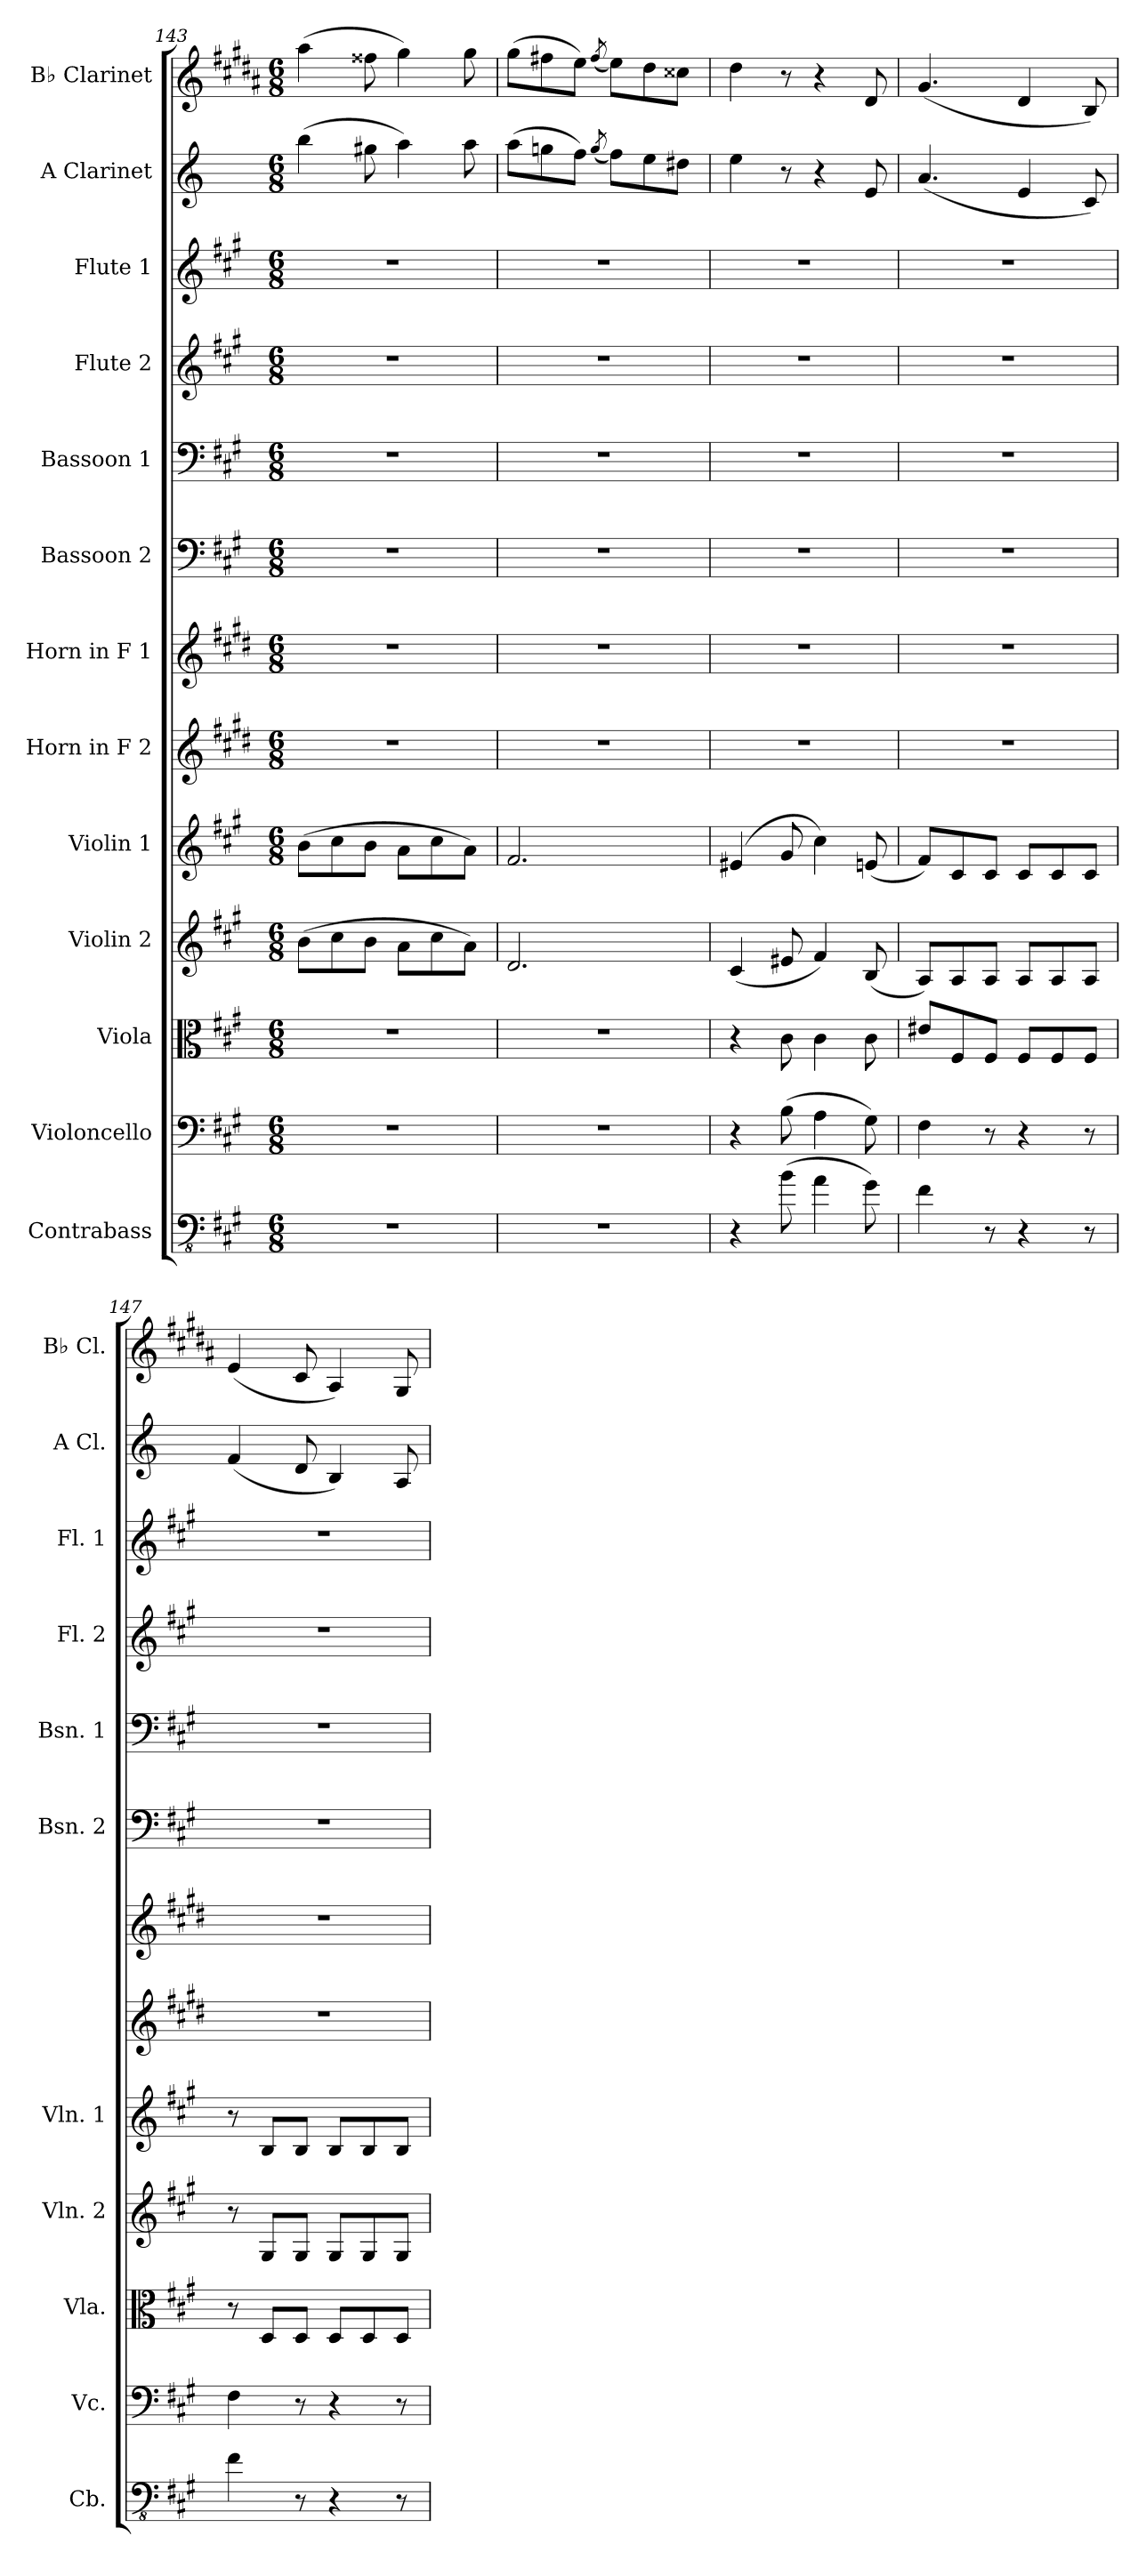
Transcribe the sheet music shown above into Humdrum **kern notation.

**kern	**kern	**kern	**kern	**kern	**kern	**kern	**kern	**kern	**kern	**kern	**kern	**kern
*part13	*part12	*part11	*part10	*part9	*part8	*part7	*part6	*part5	*part4	*part3	*part2	*part1
*staff13	*staff12	*staff11	*staff10	*staff9	*staff8	*staff7	*staff6	*staff5	*staff4	*staff3	*staff2	*staff1
*I"Contrabass	*I"Violoncello	*I"Viola	*I"Violin 2	*I"Violin 1	*I"Horn in F 2	*I"Horn in F 1	*I"Bassoon 2	*I"Bassoon 1	*I"Flute 2	*I"Flute 1	*I"A Clarinet	*I"B♭ Clarinet
*I'Cb.	*I'Vc.	*I'Vla.	*I'Vln. 2	*I'Vln. 1	*	*	*I'Bsn. 2	*I'Bsn. 1	*I'Fl. 2	*I'Fl. 1	*I'A Cl.	*I'B♭ Cl.
*clefFv4	*clefF4	*clefC3	*clefG2	*clefG2	*clefG2	*clefG2	*clefF4	*clefF4	*clefG2	*clefG2	*clefG2	*clefG2
*ITrd7c12	*	*	*	*	*ITrd4c7	*ITrd4c7	*	*	*	*	*ITrd2c3	*ITrd1c2
*k[f#c#g#]	*k[f#c#g#]	*k[f#c#g#]	*k[f#c#g#]	*k[f#c#g#]	*k[f#c#g#]	*k[f#c#g#]	*k[f#c#g#]	*k[f#c#g#]	*k[f#c#g#]	*k[f#c#g#]	*k[f#c#g#]	*k[f#c#g#]
*M6/8	*M6/8	*M6/8	*M6/8	*M6/8	*M6/8	*M6/8	*M6/8	*M6/8	*M6/8	*M6/8	*M6/8	*M6/8
=143	=143	=143	=143	=143	=143	=143	=143	=143	=143	=143	=143	=143
2.r	2.r	2.r	(>8b\L	(>8b\L	2.r	2.r	2.r	2.r	2.r	2.r	(>4gg#\	(>4gg#\
.	.	.	8cc#\	8cc#\	.	.	.	.	.	.	.	.
.	.	.	8b\J	8b\J	.	.	.	.	.	.	8ee#X\	8ee#X\
.	.	.	8a\L	8a\L	.	.	.	.	.	.	4ff#\)	4ff#\)
.	.	.	8cc#\	8cc#\	.	.	.	.	.	.	.	.
.	.	.	8a\J)	8a\J)	.	.	.	.	.	.	8ff#\	8ff#\
=144	=144	=144	=144	=144	=144	=144	=144	=144	=144	=144	=144	=144
2.r	2.r	2.r	2.d/	2.f#/	2.r	2.r	2.r	2.r	2.r	2.r	(>8ff#\L	(>8ff#\L
.	.	.	.	.	.	.	.	.	.	.	8een\	8een\
.	.	.	.	.	.	.	.	.	.	.	8dd\J)	8dd\J)
.	.	.	.	.	.	.	.	.	.	.	(<8qee/	(<8qee/
.	.	.	.	.	.	.	.	.	.	.	8dd\L)	8dd\L)
.	.	.	.	.	.	.	.	.	.	.	8cc#\	8cc#\
.	.	.	.	.	.	.	.	.	.	.	8b#X\J	8b#X\J
=145	=145	=145	=145	=145	=145	=145	=145	=145	=145	=145	=145	=145
4r	4r	4r	(<4c#/	(>4e#X/	2.r	2.r	2.r	2.r	2.r	2.r	4cc#\	4cc#\
(>8BB\	(>8B\	8c#\	8e#X/	8g#/	.	.	.	.	.	.	8r	8r
4AA\	4A\	4c#\	4f#/)	4cc#\)	.	.	.	.	.	.	4r	4r
8GG#\)	8G#\)	8c#\	(<8B/	(<8en/	.	.	.	.	.	.	8c#/	8c#/
!!LO:PB:g=z
=146	=146	=146	=146	=146	=146	=146	=146	=146	=146	=146	=146	=146
4FF#\	4F#\	8e#X/L	8A/L)	8f#/L)	2.r	2.r	2.r	2.r	2.r	2.r	(<4.f#/	(<4.f#/
.	.	8F#/	8A/	8c#/	.	.	.	.	.	.	.	.
8r	8r	8F#/J	8A/J	8c#/J	.	.	.	.	.	.	.	.
4r	4r	8F#/L	8A/L	8c#/L	.	.	.	.	.	.	4c#/	4c#/
.	.	8F#/	8A/	8c#/	.	.	.	.	.	.	.	.
8r	8r	8F#/J	8A/J	8c#/J	.	.	.	.	.	.	8A/)	8A/)
=147	=147	=147	=147	=147	=147	=147	=147	=147	=147	=147	=147	=147
4FF#\	4F#\	8r	8r	8r	2.r	2.r	2.r	2.r	2.r	2.r	(<4d/	(<4d/
.	.	8D/L	8G#/L	8B/L	.	.	.	.	.	.	.	.
8r	8r	8D/J	8G#/J	8B/J	.	.	.	.	.	.	8B/	8B/
4r	4r	8D/L	8G#/L	8B/L	.	.	.	.	.	.	4G#/)	4G#/)
.	.	8D/	8G#/	8B/	.	.	.	.	.	.	.	.
8r	8r	8D/J	8G#/J	8B/J	.	.	.	.	.	.	8F#/	8F#/
=	=	=	=	=	=	=	=	=	=	=	=	=
*-	*-	*-	*-	*-	*-	*-	*-	*-	*-	*-	*-	*-
